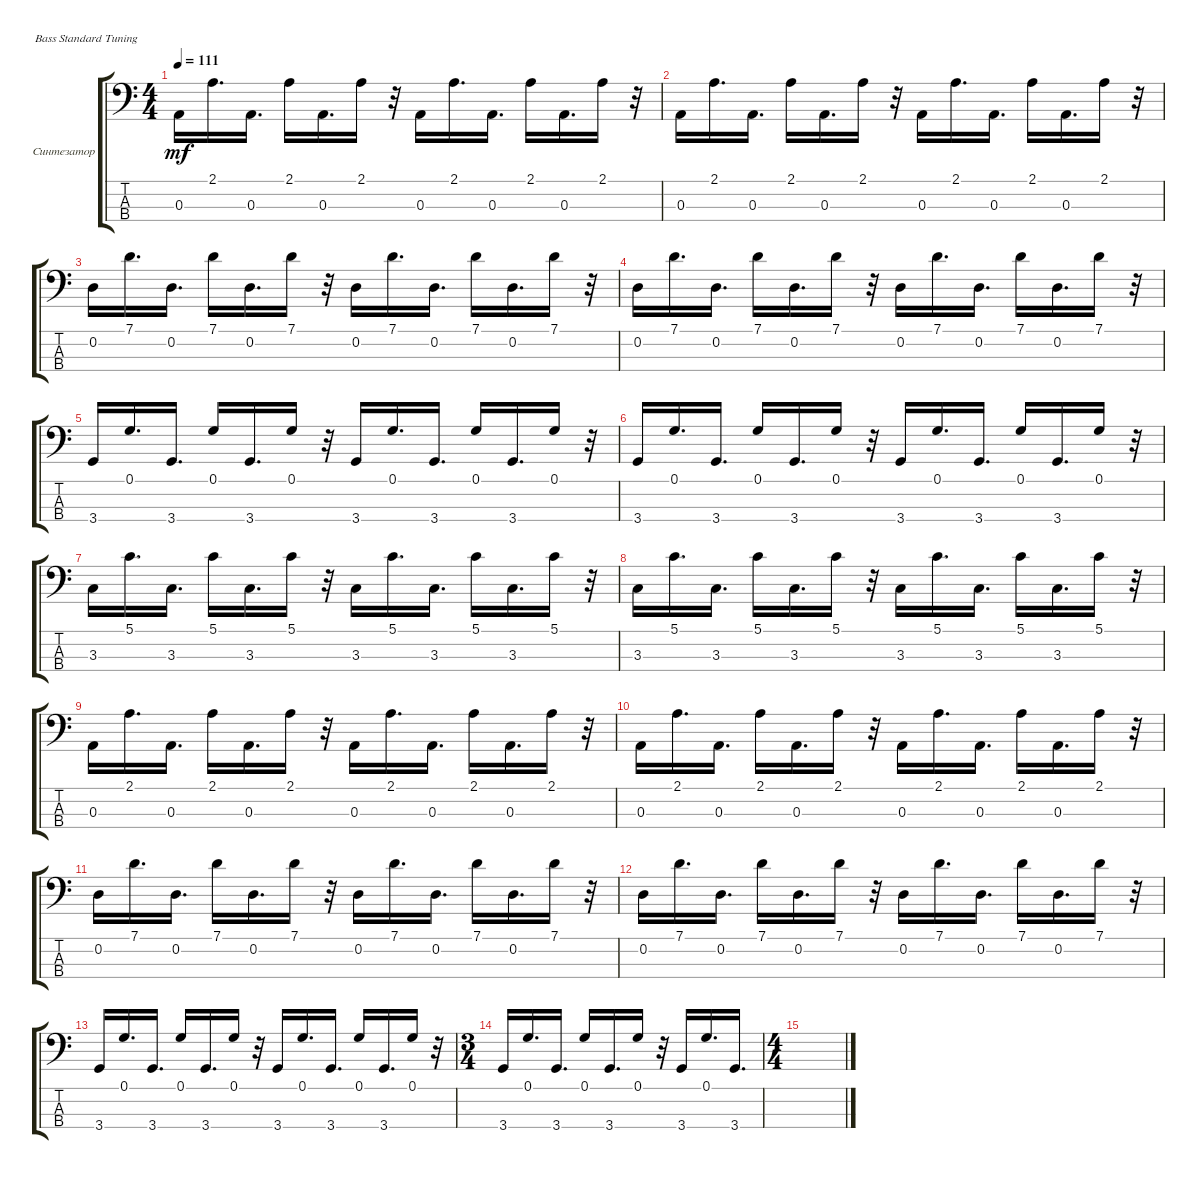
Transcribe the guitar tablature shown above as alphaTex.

\bracketExtendMode groupsimilarinstruments
\firstSystemTrackNameOrientation horizontal
\otherSystemsTrackNameOrientation horizontal
\track ("Синтезатор" "Синтезатор") {instrument electricbassfinger}
\staff {score tabs}
\tuning (G2 D2 A1 E1)
\ts (4 4)
\tempo 111
\clef f4
\ks c
0.3.16{dy mf} 2.1.16{d} 0.3.16{d} 2.1.16 0.3.16{d} 2.1.16 r.32 0.3.16 2.1.16{d} 0.3.16{d} 2.1.16 0.3.16{d} 2.1.16 r.32 |
0.3.16 2.1.16{d} 0.3.16{d} 2.1.16 0.3.16{d} 2.1.16 r.32 0.3.16 2.1.16{d} 0.3.16{d} 2.1.16 0.3.16{d} 2.1.16 r.32 |
0.2.16 7.1.16{d} 0.2.16{d} 7.1.16 0.2.16{d} 7.1.16 r.32 0.2.16 7.1.16{d} 0.2.16{d} 7.1.16 0.2.16{d} 7.1.16 r.32 |
0.2.16 7.1.16{d} 0.2.16{d} 7.1.16 0.2.16{d} 7.1.16 r.32 0.2.16 7.1.16{d} 0.2.16{d} 7.1.16 0.2.16{d} 7.1.16 r.32 |
3.4.16 0.1.16{d} 3.4.16{d} 0.1.16 3.4.16{d} 0.1.16 r.32 3.4.16 0.1.16{d} 3.4.16{d} 0.1.16 3.4.16{d} 0.1.16 r.32 |
3.4.16 0.1.16{d} 3.4.16{d} 0.1.16 3.4.16{d} 0.1.16 r.32 3.4.16 0.1.16{d} 3.4.16{d} 0.1.16 3.4.16{d} 0.1.16 r.32 |
3.3.16 5.1.16{d} 3.3.16{d} 5.1.16 3.3.16{d} 5.1.16 r.32 3.3.16 5.1.16{d} 3.3.16{d} 5.1.16 3.3.16{d} 5.1.16 r.32 |
3.3.16 5.1.16{d} 3.3.16{d} 5.1.16 3.3.16{d} 5.1.16 r.32 3.3.16 5.1.16{d} 3.3.16{d} 5.1.16 3.3.16{d} 5.1.16 r.32 |
0.3.16 2.1.16{d} 0.3.16{d} 2.1.16 0.3.16{d} 2.1.16 r.32 0.3.16 2.1.16{d} 0.3.16{d} 2.1.16 0.3.16{d} 2.1.16 r.32 |
0.3.16 2.1.16{d} 0.3.16{d} 2.1.16 0.3.16{d} 2.1.16 r.32 0.3.16 2.1.16{d} 0.3.16{d} 2.1.16 0.3.16{d} 2.1.16 r.32 |
0.2.16 7.1.16{d} 0.2.16{d} 7.1.16 0.2.16{d} 7.1.16 r.32 0.2.16 7.1.16{d} 0.2.16{d} 7.1.16 0.2.16{d} 7.1.16 r.32 |
0.2.16 7.1.16{d} 0.2.16{d} 7.1.16 0.2.16{d} 7.1.16 r.32 0.2.16 7.1.16{d} 0.2.16{d} 7.1.16 0.2.16{d} 7.1.16 r.32 |
3.4.16 0.1.16{d} 3.4.16{d} 0.1.16 3.4.16{d} 0.1.16 r.32 3.4.16 0.1.16{d} 3.4.16{d} 0.1.16 3.4.16{d} 0.1.16 r.32 |
\ts (3 4)
3.4.16 0.1.16{d} 3.4.16{d} 0.1.16 3.4.16{d} 0.1.16 r.32 3.4.16 0.1.16{d} 3.4.16{d} |
\ts (4 4)
